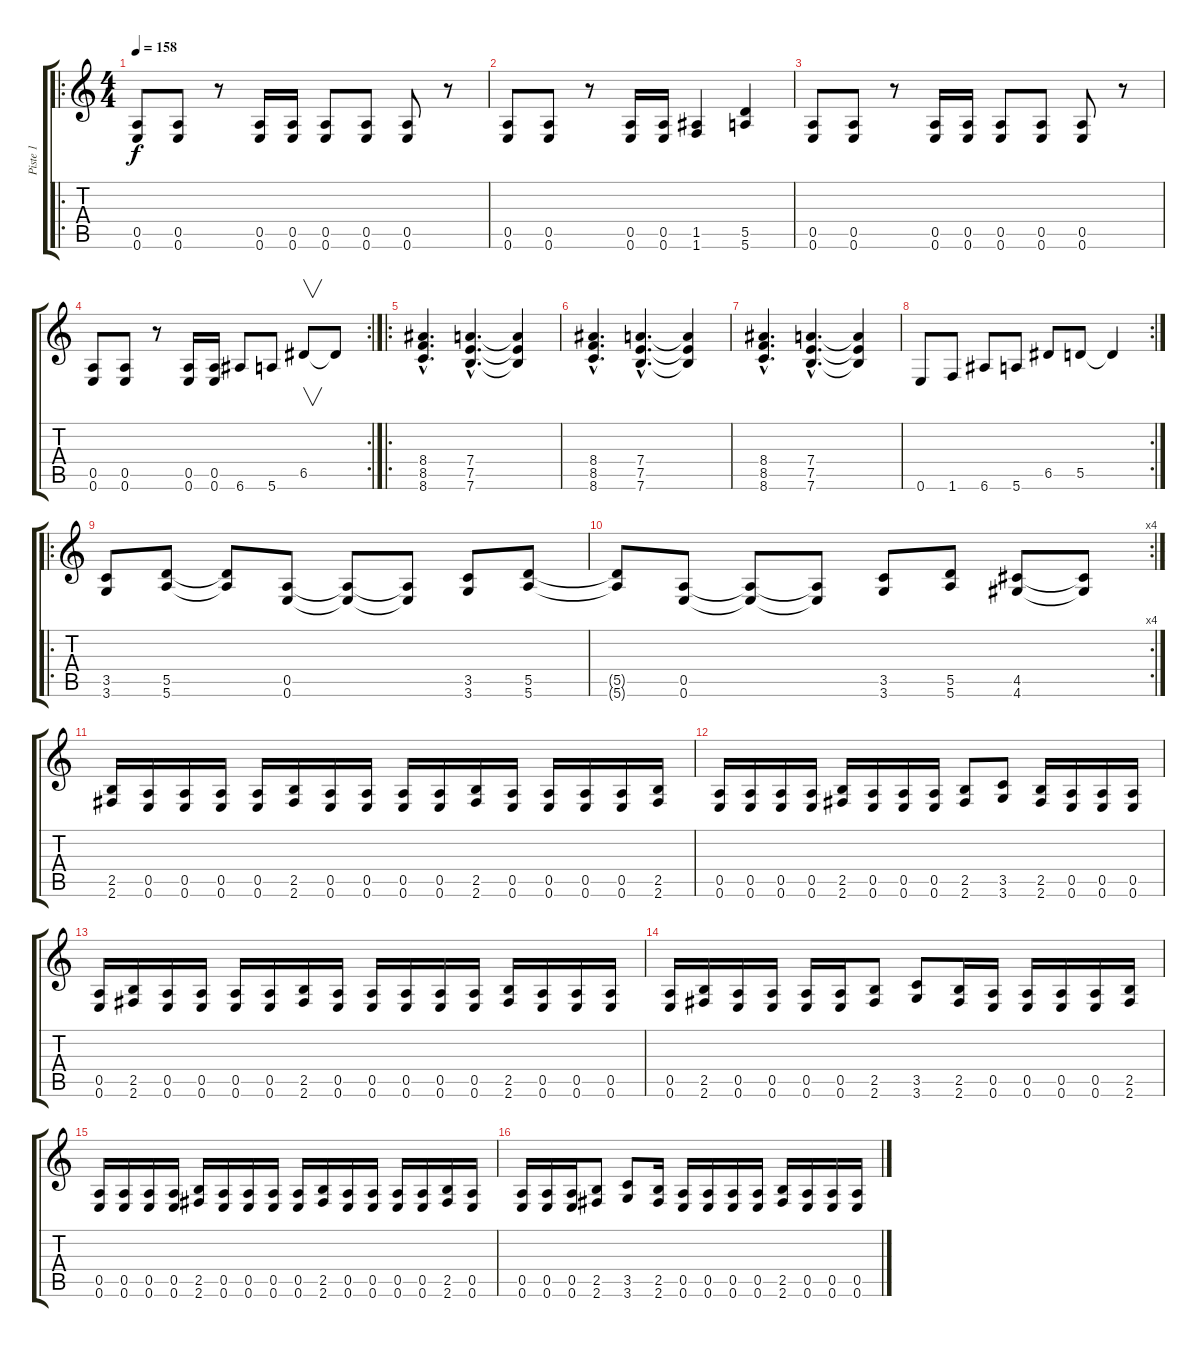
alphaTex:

\track ("Piste 1" "Piste 1") {instrument distortionguitar}
\staff {score tabs}
\tuning (E4 B3 G3 D3 A2 E2) {hide}
\ro
\ts (4 4)
\tempo 158
\clef g2
\ks c
(0.5 0.6).8{dy f volume 13} (0.5 0.6).8 r.8 (0.5 0.6).16 (0.5 0.6).16 (0.5 0.6).8 (0.5 0.6).8 (0.5 0.6).8 r.8 |
(0.5 0.6).8 (0.5 0.6).8 r.8 (0.5 0.6).16 (0.5 0.6).16 (1.5 1.6).4 (5.5 5.6).4 |
(0.5 0.6).8 (0.5 0.6).8 r.8 (0.5 0.6).16 (0.5 0.6).16 (0.5 0.6).8 (0.5 0.6).8 (0.5 0.6).8 r.8 |
\rc 2
(0.5 0.6).8 (0.5 0.6).8 r.8 (0.5 0.6).16 (0.5 0.6).16 6.6.8 5.6.8 6.5.8{v} 6.5{t}.8 |
\ro
(8.4{hac} 8.5{hac} 8.6{hac}).4{d} (7.4{hac} 7.5{hac} 7.6{hac}).4{d} (7.4{t} 7.5{t} 7.6{t}).4 |
(8.4{hac} 8.5{hac} 8.6{hac}).4{d} (7.4{hac} 7.5{hac} 7.6{hac}).4{d} (7.4{t} 7.5{t} 7.6{t}).4 |
(8.4{hac} 8.5{hac} 8.6{hac}).4{d} (7.4{hac} 7.5{hac} 7.6{hac}).4{d} (7.4{t} 7.5{t} 7.6{t}).4 |
\rc 2
0.6.8 1.6.8 6.6.8 5.6.8 6.5.8 5.5.8 5.5{t}.4 |
\ro
(3.5 3.6).8 (5.5 5.6).8 (5.5{t} 5.6{t}).8 (0.5 0.6).8 (0.5{t} 0.6{t}).8 (0.5{t} 0.6{t}).8 (3.5 3.6).8 (5.5 5.6).8 |
\rc 4
(5.5{t} 5.6{t}).8 (0.5 0.6).8 (0.5{t} 0.6{t}).8 (0.5{t} 0.6{t}).8 (3.5 3.6).8 (5.5 5.6).8 (4.5 4.6).8 (4.5{t} 4.6{t}).8 |
(2.5 2.6).16 (0.5 0.6).16 (0.5 0.6).16 (0.5 0.6).16 (0.5 0.6).16 (2.5 2.6).16 (0.5 0.6).16 (0.5 0.6).16 (0.5 0.6).16 (0.5 0.6).16 (2.5 2.6).16 (0.5 0.6).16 (0.5 0.6).16 (0.5 0.6).16 (0.5 0.6).16 (2.5 2.6).16 |
(0.5 0.6).16 (0.5 0.6).16 (0.5 0.6).16 (0.5 0.6).16 (2.5 2.6).16 (0.5 0.6).16 (0.5 0.6).16 (0.5 0.6).16 (2.5 2.6).8 (3.5 3.6).8 (2.5 2.6).16 (0.5 0.6).16 (0.5 0.6).16 (0.5 0.6).16 |
(0.5 0.6).16 (2.5 2.6).16 (0.5 0.6).16 (0.5 0.6).16 (0.5 0.6).16 (0.5 0.6).16 (2.5 2.6).16 (0.5 0.6).16 (0.5 0.6).16 (0.5 0.6).16 (0.5 0.6).16 (0.5 0.6).16 (2.5 2.6).16 (0.5 0.6).16 (0.5 0.6).16 (0.5 0.6).16 |
(0.5 0.6).16 (2.5 2.6).16 (0.5 0.6).16 (0.5 0.6).16 (0.5 0.6).16 (0.5 0.6).16 (2.5 2.6).8 (3.5 3.6).8 (2.5 2.6).16 (0.5 0.6).16 (0.5 0.6).16 (0.5 0.6).16 (0.5 0.6).16 (2.5 2.6).16 |
(0.5 0.6).16 (0.5 0.6).16 (0.5 0.6).16 (0.5 0.6).16 (2.5 2.6).16 (0.5 0.6).16 (0.5 0.6).16 (0.5 0.6).16 (0.5 0.6).16 (2.5 2.6).16 (0.5 0.6).16 (0.5 0.6).16 (0.5 0.6).16 (0.5 0.6).16 (2.5 2.6).16 (0.5 0.6).16 |
(0.5 0.6).16 (0.5 0.6).16 (0.5 0.6).16 (2.5 2.6).8 (3.5 3.6).8 (2.5 2.6).16 (0.5 0.6).16 (0.5 0.6).16 (0.5 0.6).16 (0.5 0.6).16 (2.5 2.6).16 (0.5 0.6).16 (0.5 0.6).16 (0.5 0.6).16
